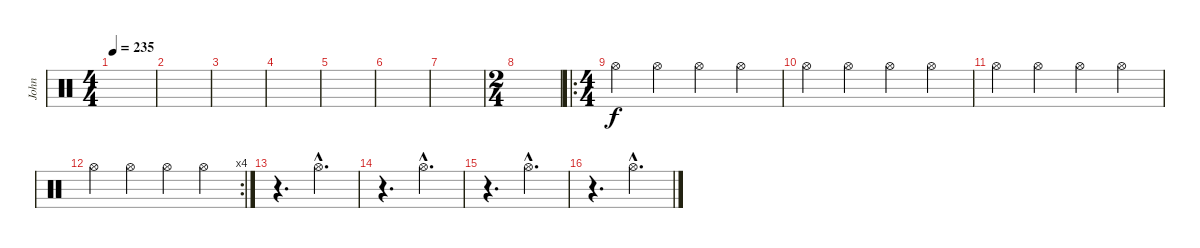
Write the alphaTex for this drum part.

\track ("John" "John") {instrument percussion}
\staff {score}
\articulation defaults
\ts (4 4)
\tempo 235
\clef neutral
\ks c
|
|
|
|
|
|
|
\ts (2 4)
|
\ro
\ts (4 4)
"Hi-Hat (open)".4 "Hi-Hat (open)".4 "Hi-Hat (open)".4 "Hi-Hat (open)".4 |
"Hi-Hat (open)".4 "Hi-Hat (open)".4 "Hi-Hat (open)".4 "Hi-Hat (open)".4 |
"Hi-Hat (open)".4 "Hi-Hat (open)".4 "Hi-Hat (open)".4 "Hi-Hat (open)".4 |
\rc 4 "Hi-Hat (open)".4 "Hi-Hat (open)".4 "Hi-Hat (open)".4 "Hi-Hat (open)".4
|
r.4{d} "Hi-Hat (open)"{hac}.4{d} |
r.4{d} "Hi-Hat (open)"{hac}.4{d} |
r.4{d} "Hi-Hat (open)"{hac}.4{d} |
r.4{d} "Hi-Hat (open)"{hac}.4{d}
